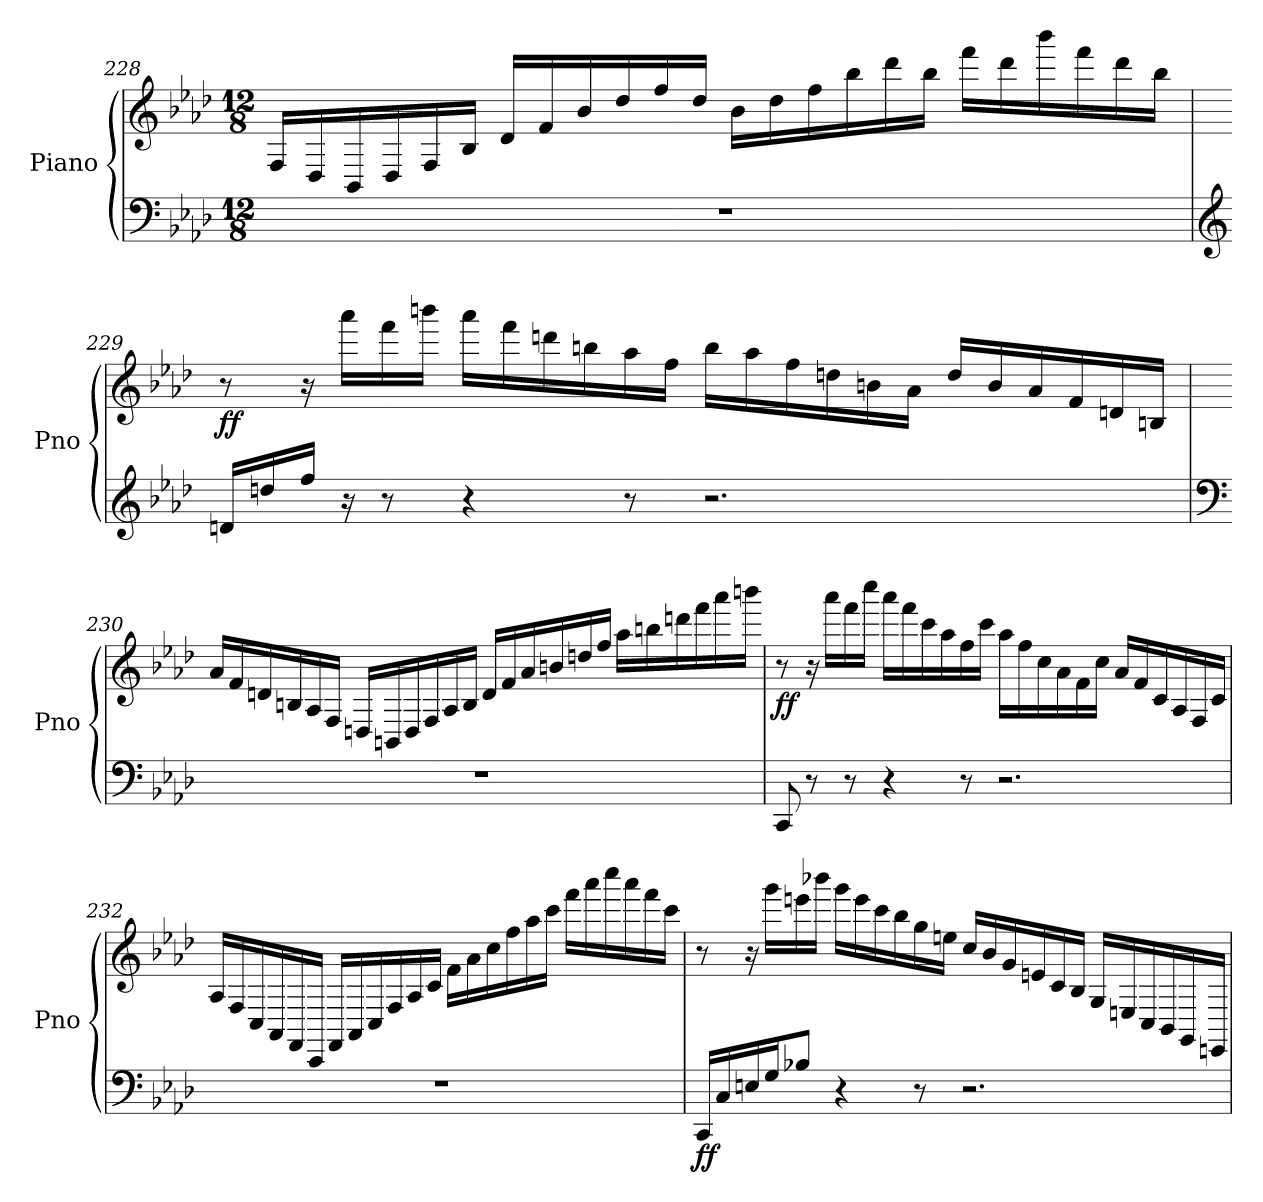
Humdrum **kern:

**kern	**kern	**dynam
*part1	*part1	*part1
*staff2	*staff1	*staff1/2
*I"Piano	*	*
*I'Pno	*	*
*clefF4	*clefG2	*
*k[b-e-a-d-]	*k[b-e-a-d-]	*
*A-:	*A-:	*
*M12/8	*M12/8	*
=228	=228	=228
1.r	16F/LL	.
.	16D-/	.
.	16BB-/	.
.	16D-/	.
.	16F/	.
.	16B-/JJ	.
.	16d-/LL	.
.	16f/	.
.	16b-/	.
.	16dd-/	.
.	16ff/	.
.	16dd-/JJ	.
.	16b-\LL	.
.	16dd-\	.
.	16ff\	.
.	16bb-\	.
.	16ddd-\	.
.	16bb-\JJ	.
.	16fff\LL	.
.	16ddd-\	.
.	16bbb-\	.
.	16fff\	.
.	16ddd-\	.
.	16bb-\JJ	.
=229	=229	=229
*clefG2	*	*
!	!	!LO:DY:b
16dn/LL	8r	ff
16ddn/	.	.
16ff/JJ	16r	.
16r	16aaa-\LL	.
8r	16fff\	.
.	16bbbn\JJ	.
4r	16aaa-\LL	.
.	16fff\	.
.	16dddn\	.
.	16bbn\	.
8r	16aa-\	.
.	16ff\JJ	.
2.r	16bb\LL	.
.	16aa-\	.
.	16ff\	.
.	16ddn\	.
.	16bn\	.
.	16a-\JJ	.
.	16dd/LL	.
.	16b/	.
.	16a-/	.
.	16f/	.
.	16dn/	.
.	16Bn/JJ	.
=230	=230	=230
*clefF4	*	*
1.r	16a-/LL	.
.	16f/	.
.	16dn/	.
.	16Bn/	.
.	16A-/	.
.	16F/JJ	.
.	16Dn/LL	.
.	16BBn/	.
.	16D/	.
.	16F/	.
.	16A-/	.
.	16B/JJ	.
.	16d/LL	.
.	16f/	.
.	16a-/	.
.	16bn/	.
.	16ddn/	.
.	16ff/JJ	.
.	16aa-\LL	.
.	16bbn\	.
.	16dddn\	.
.	16fff\	.
.	16aaa-\	.
.	16bbbn\JJ	.
=231	=231	=231
!	!	!LO:DY:b
8CC/	8r	ff
8r	16r	.
.	16aaa-\LL	.
8r	16fff\	.
.	16cccc\JJ	.
4r	16aaa-\LL	.
.	16fff\	.
.	16ccc\	.
.	16aa-\	.
8r	16ff\	.
.	16ccc\JJ	.
2.r	16aa-\LL	.
.	16ff\	.
.	16cc\	.
.	16a-\	.
.	16f\	.
.	16cc\JJ	.
.	16a-/LL	.
.	16f/	.
.	16c/	.
.	16A-/	.
.	16F/	.
.	16c/JJ	.
=232	=232	=232
1.r	16A-/LL	.
.	16F/	.
.	16C/	.
.	16AA-/	.
.	16FF/	.
.	16CC/JJ	.
.	16FF/LL	.
.	16AA-/	.
.	16C/	.
.	16F/	.
.	16A-/	.
.	16c/JJ	.
.	16f\LL	.
.	16a-\	.
.	16cc\	.
.	16ff\	.
.	16aa-\	.
.	16ccc\JJ	.
.	16fff\LL	.
.	16aaa-\	.
.	16cccc\	.
.	16aaa-\	.
.	16fff\	.
.	16ccc\JJ	.
=233	=233	=233
!	!	!LO:DY:b=2
16CC/LL	8r	ff
16C/	.	.
16En/	16r	.
16G/J	16ggg\LL	.
8B-X/J	16eeen\	.
.	16bbb-X\JJ	.
4r	16ggg\LL	.
.	16eee\	.
.	16ccc\	.
.	16bb-\	.
8r	16gg\	.
.	16een\JJ	.
2.r	16cc/LL	.
.	16b-/	.
.	16g/	.
.	16en/	.
.	16c/	.
.	16B-/JJ	.
.	16G/LL	.
.	16En/	.
.	16C/	.
.	16BB-/	.
.	16GG/	.
.	16EEn/JJ	.
=	=	=
*-	*-	*-
